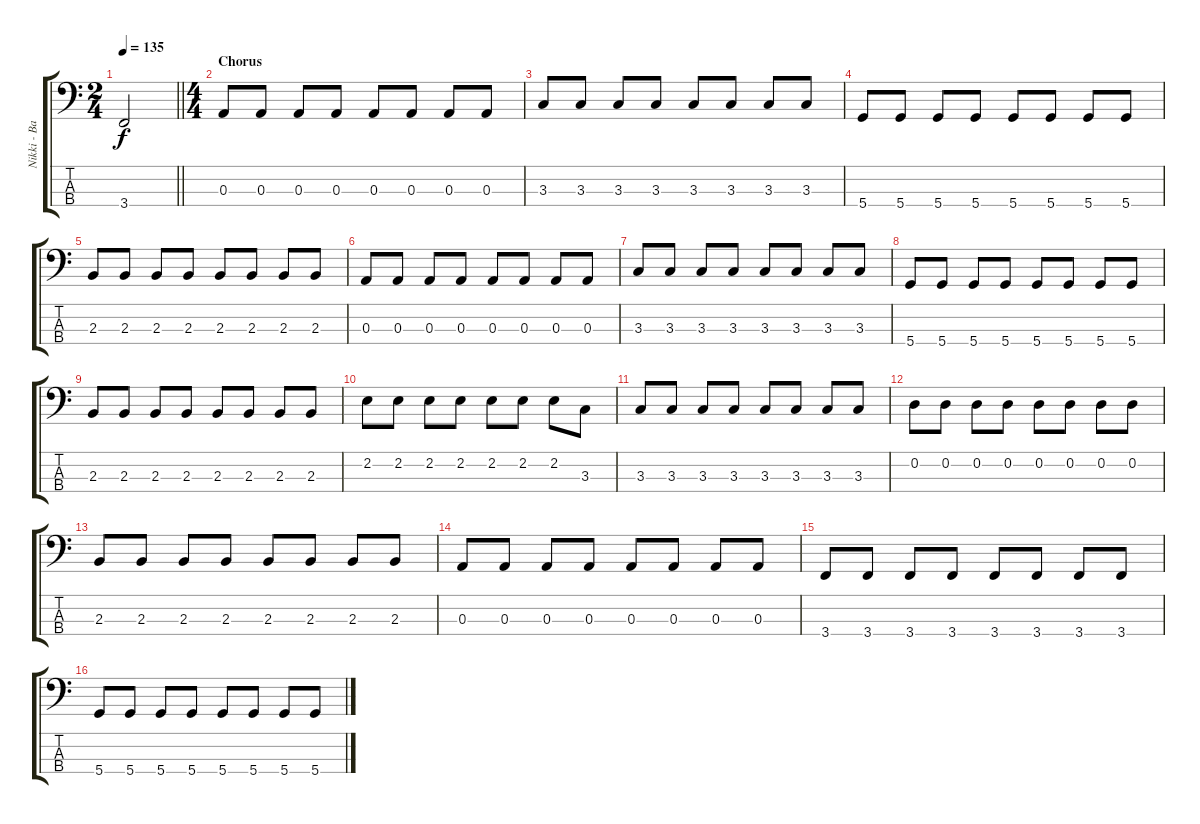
\track ("Nikki - Bass" "Nikki - Ba") {instrument electricbasspick}
\staff {score tabs}
\tuning (G2 D2 A1 D1) {hide}
\ts (2 4)
\tempo 135
\clef f4
\barLineRight lightlight
\ks c
3.4{t}.2{dy f} |
\ts (4 4)
\section ("" "Chorus")
0.3.8 0.3.8 0.3.8 0.3.8 0.3.8 0.3.8 0.3.8 0.3.8 |
3.3.8 3.3.8 3.3.8 3.3.8 3.3.8 3.3.8 3.3.8 3.3.8 |
5.4.8 5.4.8 5.4.8 5.4.8 5.4.8 5.4.8 5.4.8 5.4.8 |
2.3.8 2.3.8 2.3.8 2.3.8 2.3.8 2.3.8 2.3.8 2.3.8 |
0.3.8 0.3.8 0.3.8 0.3.8 0.3.8 0.3.8 0.3.8 0.3.8 |
3.3.8 3.3.8 3.3.8 3.3.8 3.3.8 3.3.8 3.3.8 3.3.8 |
5.4.8 5.4.8 5.4.8 5.4.8 5.4.8 5.4.8 5.4.8 5.4.8 |
2.3.8 2.3.8 2.3.8 2.3.8 2.3.8 2.3.8 2.3.8 2.3.8 |
2.2.8 2.2.8 2.2.8 2.2.8 2.2.8 2.2.8 2.2.8 3.3.8 |
3.3.8 3.3.8 3.3.8 3.3.8 3.3.8 3.3.8 3.3.8 3.3.8 |
0.2.8 0.2.8 0.2.8 0.2.8 0.2.8 0.2.8 0.2.8 0.2.8 |
2.3.8 2.3.8 2.3.8 2.3.8 2.3.8 2.3.8 2.3.8 2.3.8 |
0.3.8 0.3.8 0.3.8 0.3.8 0.3.8 0.3.8 0.3.8 0.3.8 |
3.4.8 3.4.8 3.4.8 3.4.8 3.4.8 3.4.8 3.4.8 3.4.8 |
5.4.8 5.4.8 5.4.8 5.4.8 5.4.8 5.4.8 5.4.8 5.4.8
